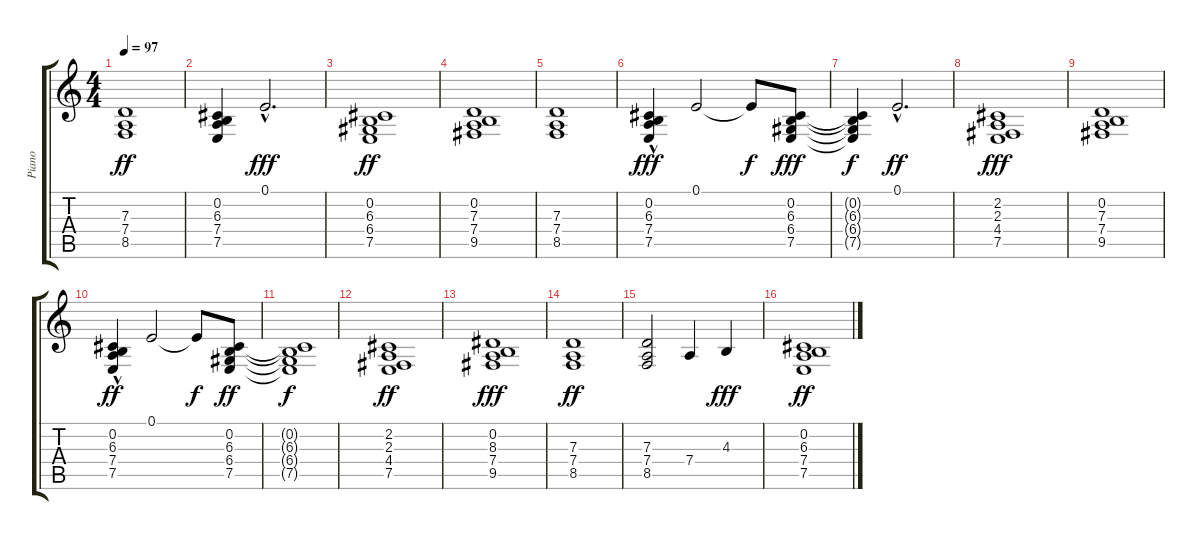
\track ("Piano" "Piano") {instrument brightacousticpiano}
\staff {score tabs}
\tuning (E4 B3 G3 D3 A2 E2) {hide}
\ts (4 4)
\tempo 97
\clef g2
\ks c
(7.3 7.4 8.5).1{dy ff} |
(0.2 6.3 7.4 7.5).4 0.1{hac}.2{d dy fff} |
(0.2 6.3 6.4 7.5).1{dy ff} |
(0.2 7.3 7.4 9.5).1 |
(7.3 7.4 8.5).1 |
(0.2{hac} 6.3{hac} 7.4{hac} 7.5{hac}).4{dy fff} 0.1.2 0.1{t}.8{dy f} (0.2 6.3 6.4 7.5).8{dy fff} |
(0.2{t} 6.3{t} 6.4{t} 7.5{t}).4{dy f} 0.1{hac}.2{d dy ff} |
(2.2 2.3 4.4 7.5).1{dy fff} |
(0.2 7.3 7.4 9.5).1 |
(0.2{hac} 6.3{hac} 7.4{hac} 7.5{hac}).4{dy ff} 0.1.2 0.1{t}.8{dy f} (0.2 6.3 6.4 7.5).8{dy ff} |
(0.2{t} 6.3{t} 6.4{t} 7.5{t}).1{dy f} |
(2.2 2.3 4.4 7.5).1{dy ff} |
(0.2 8.3 7.4 9.5).1{dy fff} |
(7.3 7.4 8.5).1{dy ff} |
(7.3 7.4 8.5).2 7.4.4 4.3.4{dy fff} |
(0.2 6.3 7.4 7.5).1{dy ff}
